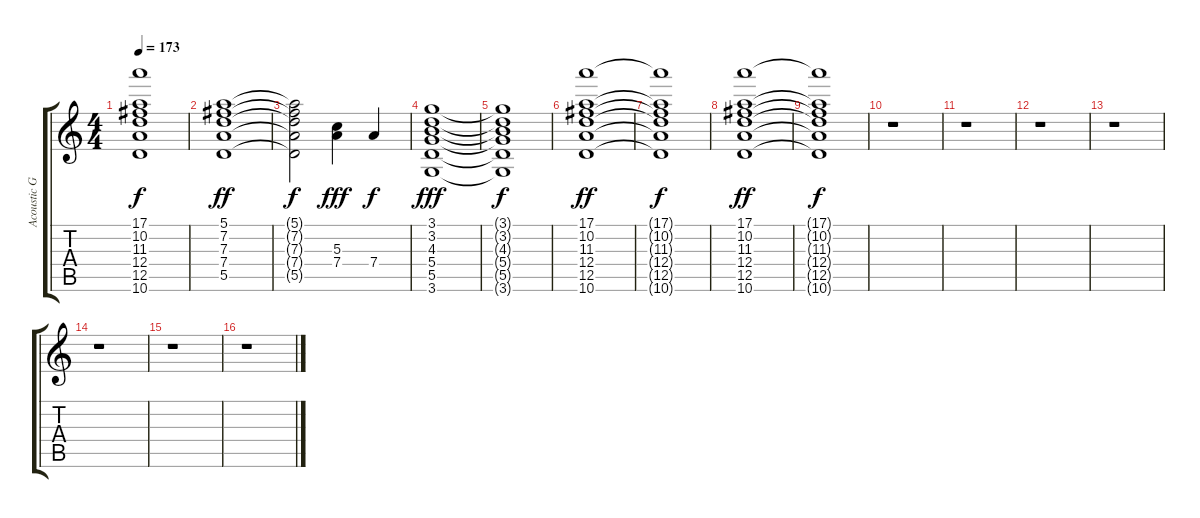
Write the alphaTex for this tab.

\track ("Acoustic Guitar 1" "Acoustic G") {instrument acousticguitarsteel}
\staff {score tabs}
\tuning (E4 B3 G3 D3 A2 E2) {hide}
\ts (4 4)
\tempo 173
\clef g2
\ks c
(17.1{t} 10.2{t} 11.3{t} 12.4{t} 12.5{t} 10.6{t}).1{dy f} |
(5.1 7.2 7.3 7.4 5.5).1{dy ff} |
(5.1{t} 7.2{t} 7.3{t} 7.4{t} 5.5{t}).2{dy f} (5.3 7.4).4{dy fff} 7.4.4{dy f} |
(3.1 3.2 4.3 5.4 5.5 3.6).1{dy fff} |
(3.1{t} 3.2{t} 4.3{t} 5.4{t} 5.5{t} 3.6{t}).1{dy f} |
(17.1 10.2 11.3 12.4 12.5 10.6).1{dy ff} |
(17.1{t} 10.2{t} 11.3{t} 12.4{t} 12.5{t} 10.6{t}).1{dy f} |
(17.1 10.2 11.3 12.4 12.5 10.6).1{dy ff} |
(17.1{t} 10.2{t} 11.3{t} 12.4{t} 12.5{t} 10.6{t}).1{dy f} |
r.1 |
r.1 |
r.1 |
r.1 |
r.1 |
r.1 |
r.1
